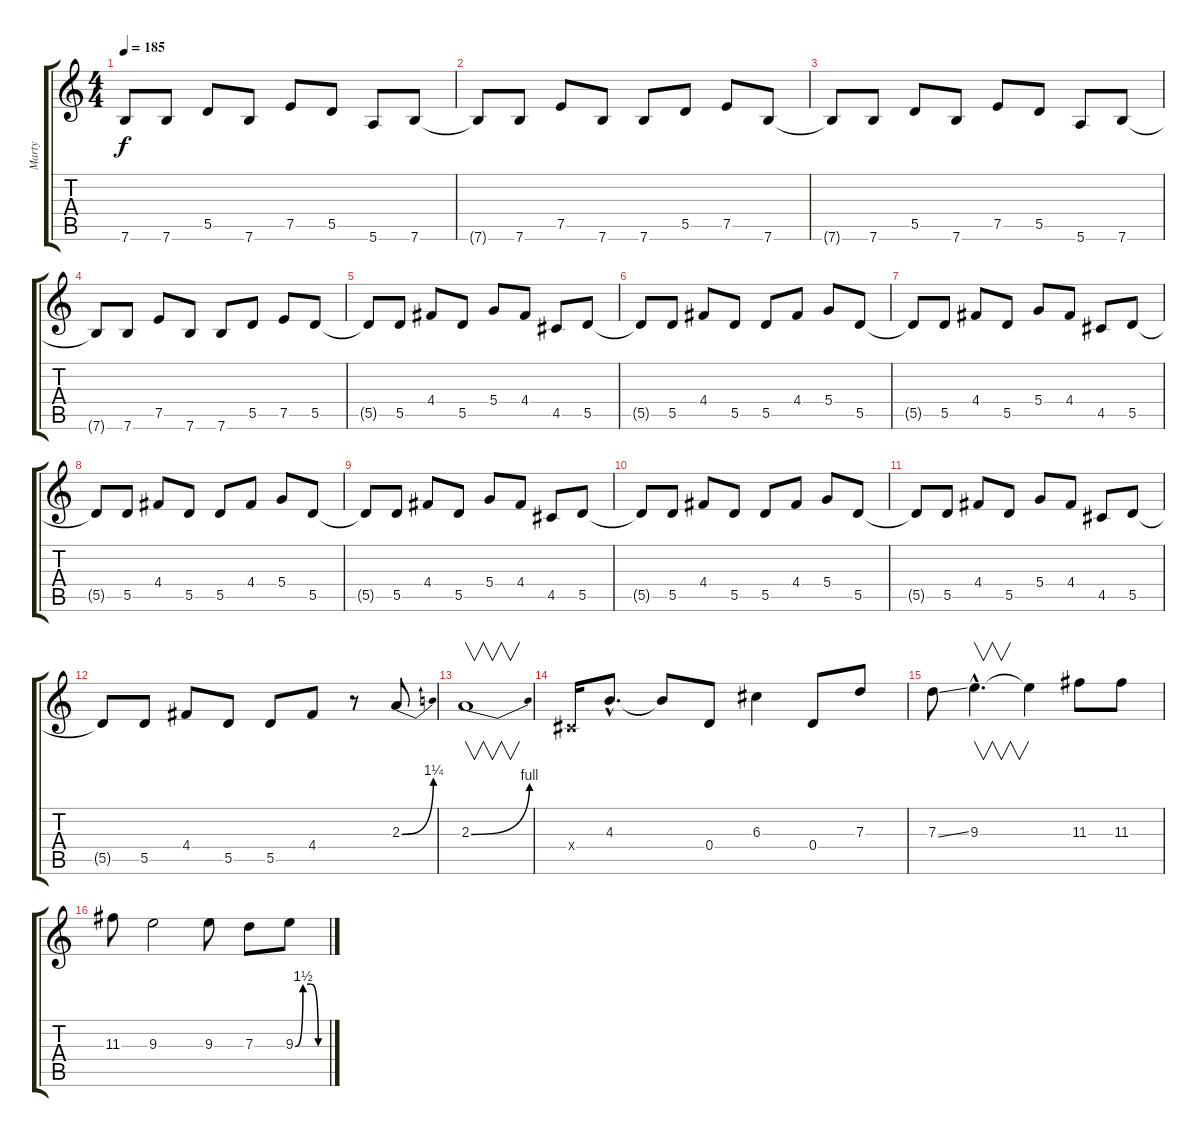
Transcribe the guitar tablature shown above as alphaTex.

\track ("Marty" "Marty") {instrument distortionguitar}
\staff {score tabs}
\tuning (E4 B3 G3 D3 A2 E2) {hide}
\ts (4 4)
\tempo 185
\clef g2
\ks c
7.6{t}.8{dy f} 7.6.8 5.5.8 7.6.8 7.5.8 5.5.8 5.6.8 7.6.8 |
7.6{t}.8 7.6.8 7.5.8 7.6.8 7.6.8 5.5.8 7.5.8 7.6.8 |
7.6{t}.8 7.6.8 5.5.8 7.6.8 7.5.8 5.5.8 5.6.8 7.6.8 |
7.6{t}.8 7.6.8 7.5.8 7.6.8 7.6.8 5.5.8 7.5.8 5.5.8 |
5.5{t}.8 5.5.8 4.4.8 5.5.8 5.4.8 4.4.8 4.5.8 5.5.8 |
5.5{t}.8 5.5.8 4.4.8 5.5.8 5.5.8 4.4.8 5.4.8 5.5.8 |
5.5{t}.8 5.5.8 4.4.8 5.5.8 5.4.8 4.4.8 4.5.8 5.5.8 |
5.5{t}.8 5.5.8 4.4.8 5.5.8 5.5.8 4.4.8 5.4.8 5.5.8 |
5.5{t}.8 5.5.8 4.4.8 5.5.8 5.4.8 4.4.8 4.5.8 5.5.8 |
5.5{t}.8 5.5.8 4.4.8 5.5.8 5.5.8 4.4.8 5.4.8 5.5.8 |
5.5{t}.8 5.5.8 4.4.8 5.5.8 5.4.8 4.4.8 4.5.8 5.5.8 |
5.5{t}.8 5.5.8 4.4.8 5.5.8 5.5.8 4.4.8 r.8 2.3{be (bend 0 0 60 5)}.8 |
2.3{be (bend 0 0 60 4)}.1{v} |
-1.4{x}.16 4.3{hac}.8{d} 4.3{t}.8 0.4.8 6.3.4 0.4.8 7.3.8 |
7.3{ss}.8 9.3{hac}.4{v d} 9.3{t}.4 11.3.8 11.3.8 |
11.3.8 9.3.2 9.3.8 7.3.8 9.3{be (custom 0 0 15 6 30 6 45 0 60 0)}.8
